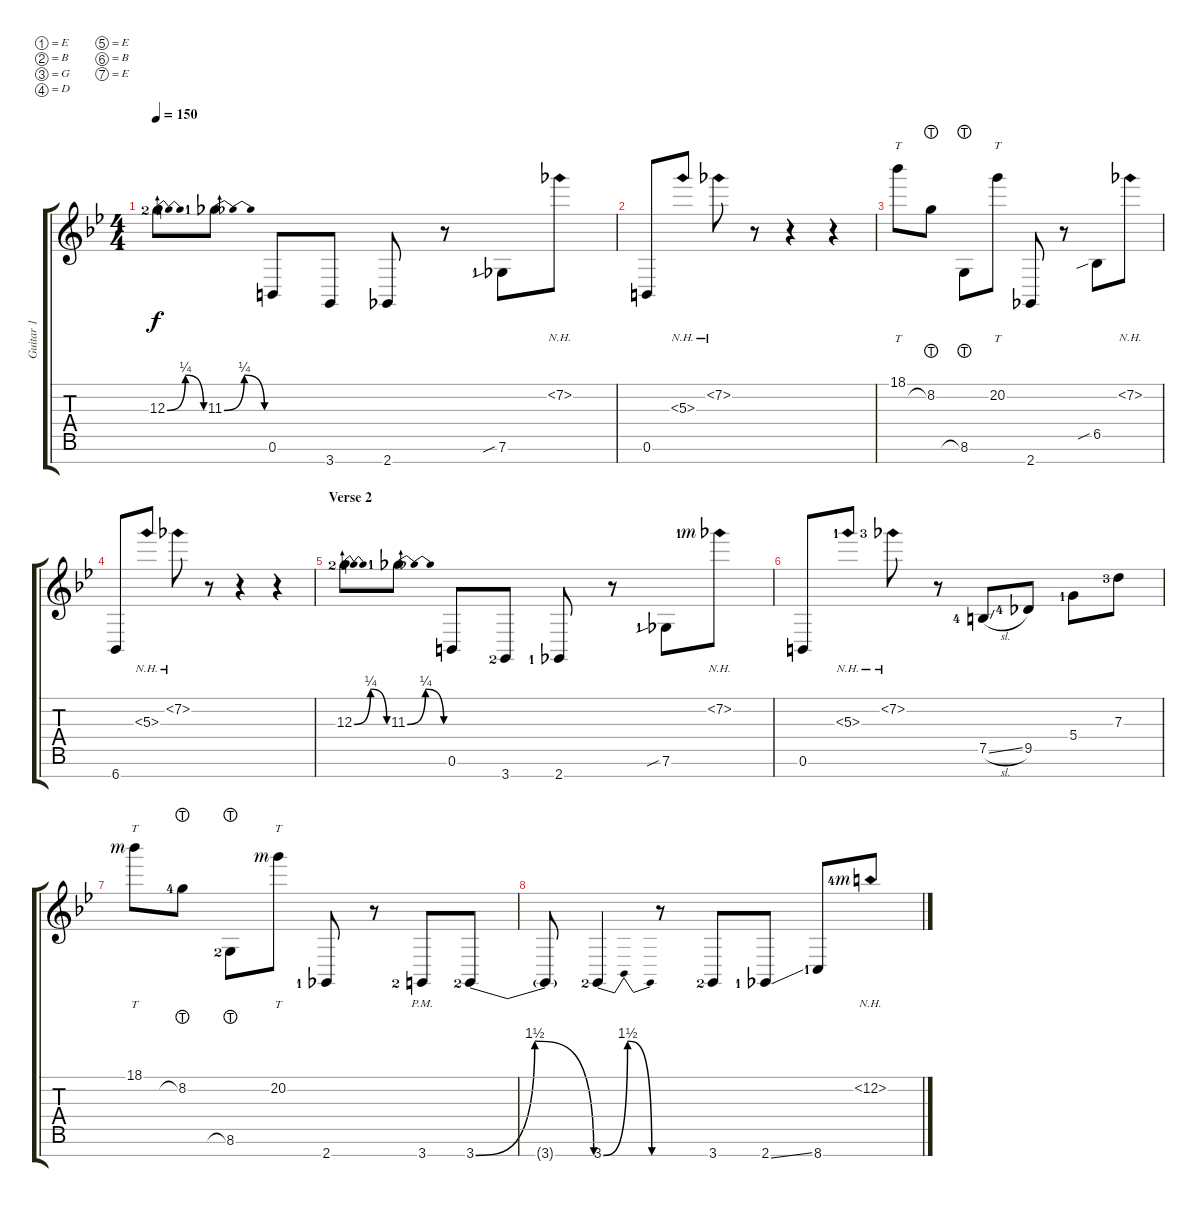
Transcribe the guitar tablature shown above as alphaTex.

\bracketExtendMode groupsimilarinstruments
\otherSystemsTrackNameOrientation horizontal
\track ("Guitar" "Guitar 1") {instrument distortionguitar}
\staff {score tabs}
\tuning (E4 B3 G3 D3 E2 B1 E1)
\ts (4 4)
\tempo 150
\clef g2
\ks bb
12.3{be (bendrelease 0 0 10.799999999999999 1 20.4 1 30 0) lf 3 acc forcenatural}.8{dy f beam Down} 11.3{be (bendrelease 0 0 10.2 1 20.4 1 30 0) lf 2 acc b}.8{beam Down} 0.6{acc forcenatural}.8{beam Up} 3.7{acc forcenatural}.8{beam Up} 2.7{acc b}.8{beam Up} r.8{beam Up} 7.6{sib lf 2 acc b}.8{beam Down} 7.2{nh acc b}.8{beam Down} |
0.6{acc forcenatural}.8{beam Up} 5.3{nh acc forcenatural}.8{beam Up} 7.2{nh acc b}.8{beam Down} r.8{beam Down} r.4{beam Down} r.4{beam Down} |
18.1{acc b}.8{tt beam Down} 8.2{lht acc forcenatural}.8{beam Down} 8.6{lht acc forcenatural}.8{beam Down} 20.2{acc forcenatural}.8{tt beam Down} 2.7{acc b}.8{beam Up} r.8{beam Up} 6.5{sib acc b}.8{beam Down} 7.2{nh acc b}.8{beam Down} |
6.7{acc b}.8{beam Up} 5.3{nh acc forcenatural}.8{beam Up} 7.2{nh acc b}.8{beam Down} r.8{beam Down} r.4{beam Down} r.4{beam Down} |
\section ("" "Verse 2")
12.3{be (bendrelease 0 0 10.799999999999999 1 20.4 1 30 0) lf 3 acc forcenatural}.8{beam Down} 11.3{be (bendrelease 0 0 10.2 1 20.4 1 30 0) lf 2 acc b}.8{beam Down} 0.6{acc forcenatural}.8{beam Up} 3.7{lf 3 acc forcenatural}.8{beam Up} 2.7{lf 2 acc b}.8{beam Up} r.8{beam Up} 7.6{sib lf 2 acc b}.8{beam Down} 7.2{nh lf 2 rf 3 acc b}.8{beam Down} |
0.6{acc forcenatural}.8{beam Up} 5.3{nh lf 2 acc forcenatural}.8{beam Up} 7.2{nh lf 4 acc b}.8{beam Down} r.8{beam Down} 7.5{sl lf 5 acc forcenatural}.8{beam Up} 9.5{lf 5 acc b}.8{beam Up} 5.4{lf 2 acc forcenatural}.8{beam Down} 7.3{lf 4 acc forcenatural}.8{beam Down} |
18.1{rf 3 acc b}.8{tt beam Down} 8.2{lht lf 5 acc forcenatural}.8{beam Down} 8.6{lht lf 3 acc forcenatural}.8{beam Down} 20.2{rf 3 acc forcenatural}.8{tt beam Down} 2.7{lf 2 acc b}.8{beam Up} r.8{beam Up} 3.7{pm lf 3 acc forcenatural}.8{beam Up} 3.7{be (bendrelease 0 0 10.2 6 10.799999999999999 6 47.4 0) lf 3 acc forcenatural}.8{beam Up} |
3.7{t acc forcenatural}.8{beam Up} 3.7{be (bendrelease 0 0 10.799999999999999 6 11.4 6 60 0) lf 3 acc forcenatural}.4{beam Up} r.8{beam Up} 3.7{lf 3 acc forcenatural}.8{beam Up} 2.7{ss lf 2 acc b}.8{beam Up} 8.7{lf 2 acc forcenatural}.8{beam Up} 12.2{nh lf 5 rf 3 acc forcenatural}.8{beam Up}
